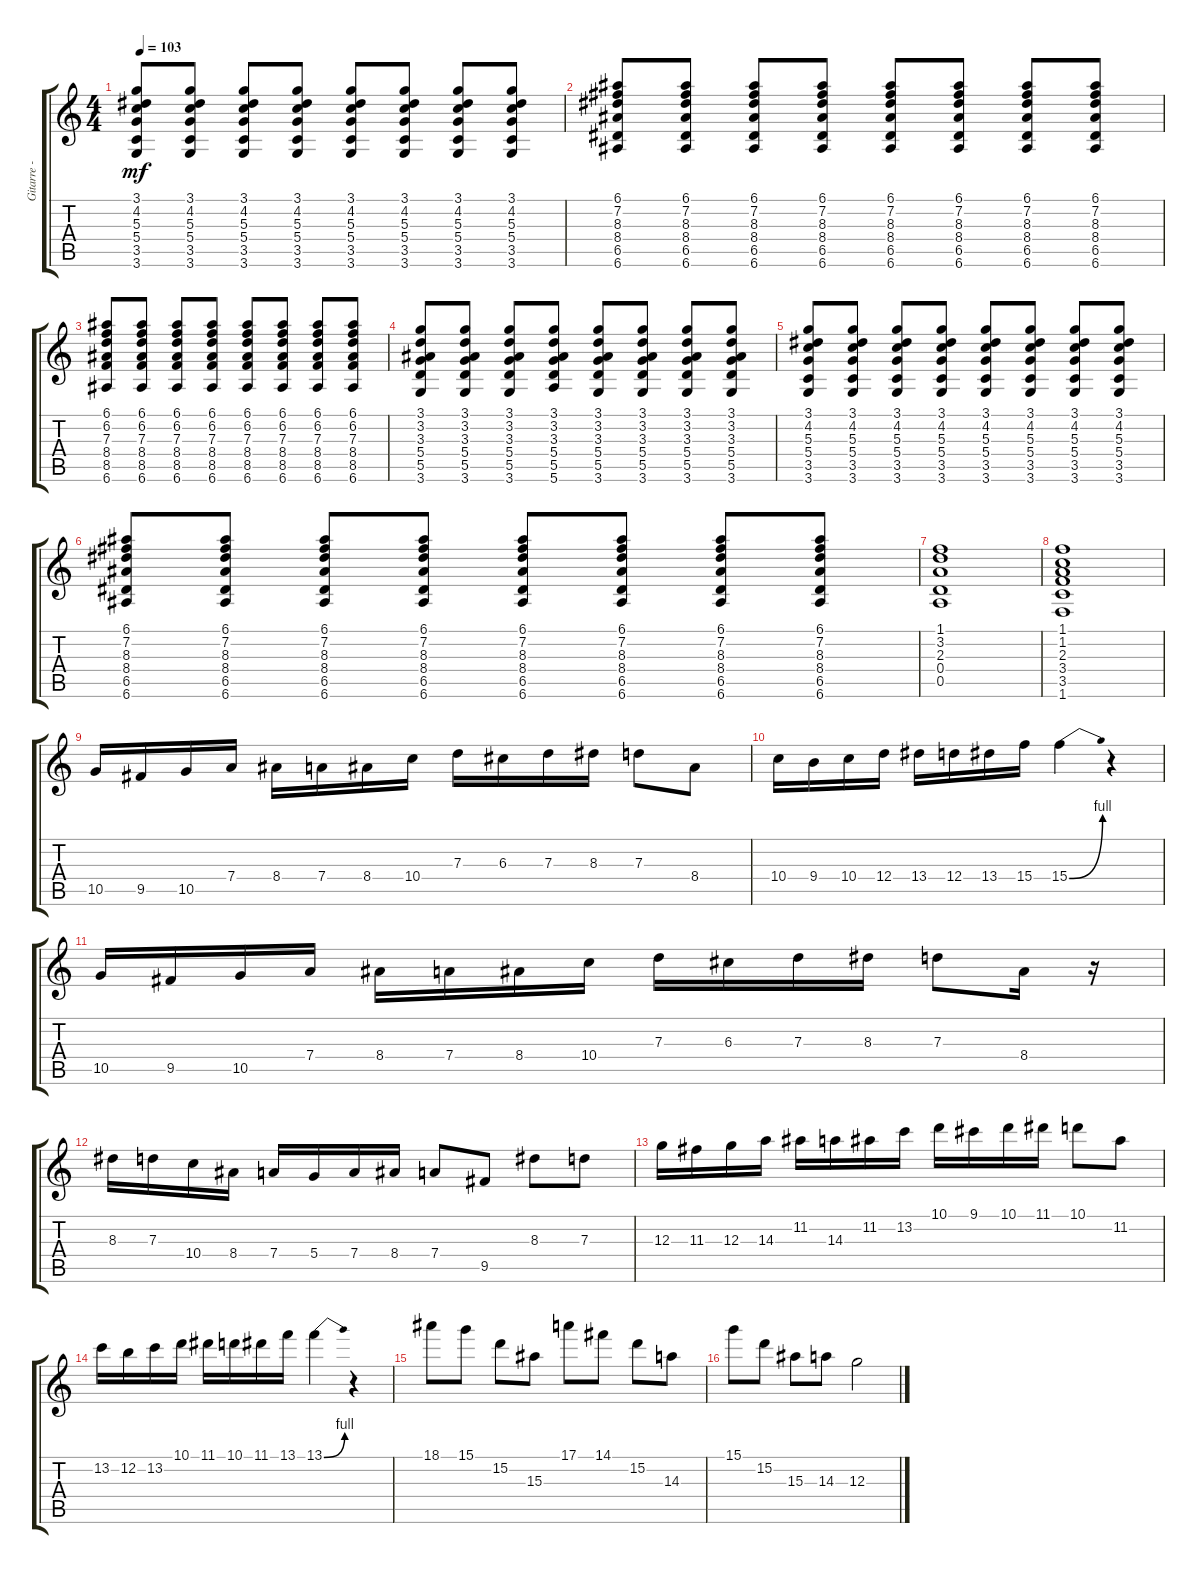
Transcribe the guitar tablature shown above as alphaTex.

\track ("Gitarre - 2" "Gitarre - ") {instrument overdrivenguitar}
\staff {score tabs}
\tuning (E4 B3 G3 D3 A2 E2) {hide}
\ts (4 4)
\tempo 103
\clef g2
\ks c
(3.1 4.2 5.3 5.4 3.5 3.6).8{dy mf} (3.1 4.2 5.3 5.4 3.5 3.6).8 (3.1 4.2 5.3 5.4 3.5 3.6).8 (3.1 4.2 5.3 5.4 3.5 3.6).8 (3.1 4.2 5.3 5.4 3.5 3.6).8 (3.1 4.2 5.3 5.4 3.5 3.6).8 (3.1 4.2 5.3 5.4 3.5 3.6).8 (3.1 4.2 5.3 5.4 3.5 3.6).8 |
(6.1 7.2 8.3 8.4 6.5 6.6).8 (6.1 7.2 8.3 8.4 6.5 6.6).8 (6.1 7.2 8.3 8.4 6.5 6.6).8 (6.1 7.2 8.3 8.4 6.5 6.6).8 (6.1 7.2 8.3 8.4 6.5 6.6).8 (6.1 7.2 8.3 8.4 6.5 6.6).8 (6.1 7.2 8.3 8.4 6.5 6.6).8 (6.1 7.2 8.3 8.4 6.5 6.6).8 |
(6.1 6.2 7.3 8.4 8.5 6.6).8{instrument overdrivenguitar} (6.1 6.2 7.3 8.4 8.5 6.6).8 (6.1 6.2 7.3 8.4 8.5 6.6).8 (6.1 6.2 7.3 8.4 8.5 6.6).8 (6.1 6.2 7.3 8.4 8.5 6.6).8 (6.1 6.2 7.3 8.4 8.5 6.6).8 (6.1 6.2 7.3 8.4 8.5 6.6).8 (6.1 6.2 7.3 8.4 8.5 6.6).8 |
(3.1 3.2 3.3 5.4 5.5 3.6).8 (3.1 3.2 3.3 5.4 5.5 3.6).8 (3.1 3.2 3.3 5.4 5.5 3.6).8 (3.1 3.2 3.3 5.4 5.5 5.6).8 (3.1 3.2 3.3 5.4 5.5 3.6).8 (3.1 3.2 3.3 5.4 5.5 3.6).8 (3.1 3.2 3.3 5.4 5.5 3.6).8 (3.1 3.2 3.3 5.4 5.5 3.6).8 |
(3.1 4.2 5.3 5.4 3.5 3.6).8 (3.1 4.2 5.3 5.4 3.5 3.6).8 (3.1 4.2 5.3 5.4 3.5 3.6).8 (3.1 4.2 5.3 5.4 3.5 3.6).8 (3.1 4.2 5.3 5.4 3.5 3.6).8 (3.1 4.2 5.3 5.4 3.5 3.6).8 (3.1 4.2 5.3 5.4 3.5 3.6).8 (3.1 4.2 5.3 5.4 3.5 3.6).8 |
(6.1 7.2 8.3 8.4 6.5 6.6).8 (6.1 7.2 8.3 8.4 6.5 6.6).8 (6.1 7.2 8.3 8.4 6.5 6.6).8 (6.1 7.2 8.3 8.4 6.5 6.6).8 (6.1 7.2 8.3 8.4 6.5 6.6).8 (6.1 7.2 8.3 8.4 6.5 6.6).8 (6.1 7.2 8.3 8.4 6.5 6.6).8 (6.1 7.2 8.3 8.4 6.5 6.6).8 |
(1.1 3.2 2.3 0.4 0.5).1 |
(1.1 1.2 2.3 3.4 3.5 1.6).1 |
10.5.16 9.5.16 10.5.16 7.4.16 8.4.16 7.4.16 8.4.16 10.4.16 7.3.16 6.3.16 7.3.16 8.3.16 7.3.8 8.4.8 |
10.4.16 9.4.16 10.4.16 12.4.16 13.4.16 12.4.16 13.4.16 15.4.16 15.4{be (bend 0 0 60 4)}.4 r.4 |
10.5.16 9.5.16 10.5.16 7.4.16 8.4.16 7.4.16 8.4.16 10.4.16 7.3.16 6.3.16 7.3.16 8.3.16 7.3.8 8.4.16 r.16 |
8.3.16 7.3.16 10.4.16 8.4.16 7.4.16 5.4.16 7.4.16 8.4.16 7.4.8 9.5.8 8.3.8 7.3.8 |
12.3.16 11.3.16 12.3.16 14.3.16 11.2.16 14.3.16 11.2.16 13.2.16 10.1.16 9.1.16 10.1.16 11.1.16 10.1.8 11.2.8 |
13.2.16 12.2.16 13.2.16 10.1.16 11.1.16 10.1.16 11.1.16 13.1.16 13.1{be (bend 0 0 60 4)}.4 r.4 |
18.1.8 15.1.8 15.2.8 15.3.8 17.1.8 14.1.8 15.2.8 14.3.8 |
15.1.8 15.2.8 15.3.8 14.3.8 12.3.2
